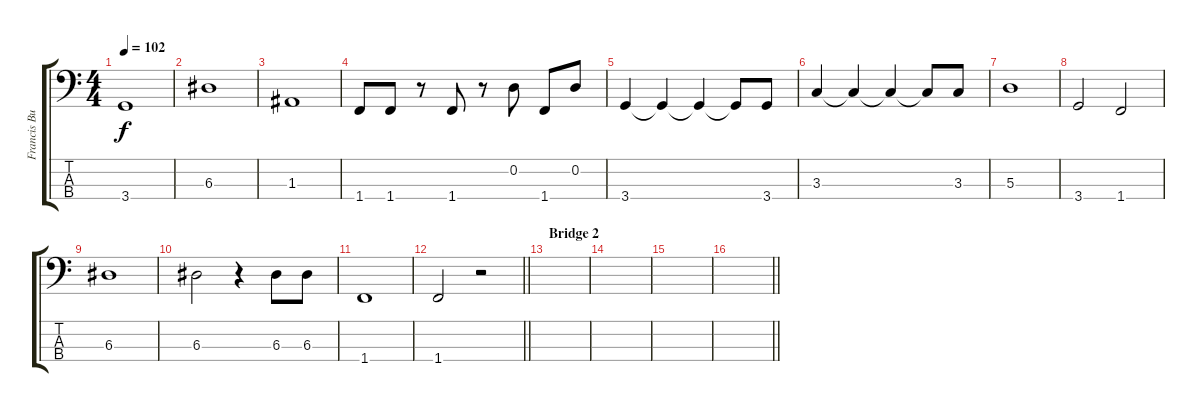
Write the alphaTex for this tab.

\track ("Francis Buchholz" "Francis Bu") {instrument electricbassfinger}
\staff {score tabs}
\tuning (G2 D2 A1 E1) {hide}
\ts (4 4)
\tempo 102
\clef f4
\ks c
3.4.1{dy f} |
6.3.1 |
1.3.1 |
1.4.8 1.4.8 r.8 1.4.8 r.8 0.2.8 1.4.8 0.2.8 |
3.4.4 3.4{t}.4 3.4{t}.4 3.4{t}.8 3.4.8 |
3.3.4 3.3{t}.4 3.3{t}.4 3.3{t}.8 3.3.8 |
5.3.1 |
3.4.2 1.4.2 |
6.3.1 |
6.3.2 r.4 6.3.8 6.3.8 |
1.4.1 |
\barLineRight lightlight
1.4.2 r.2 |
\section ("" "Bridge 2")
|
|
|
\barLineRight lightlight
